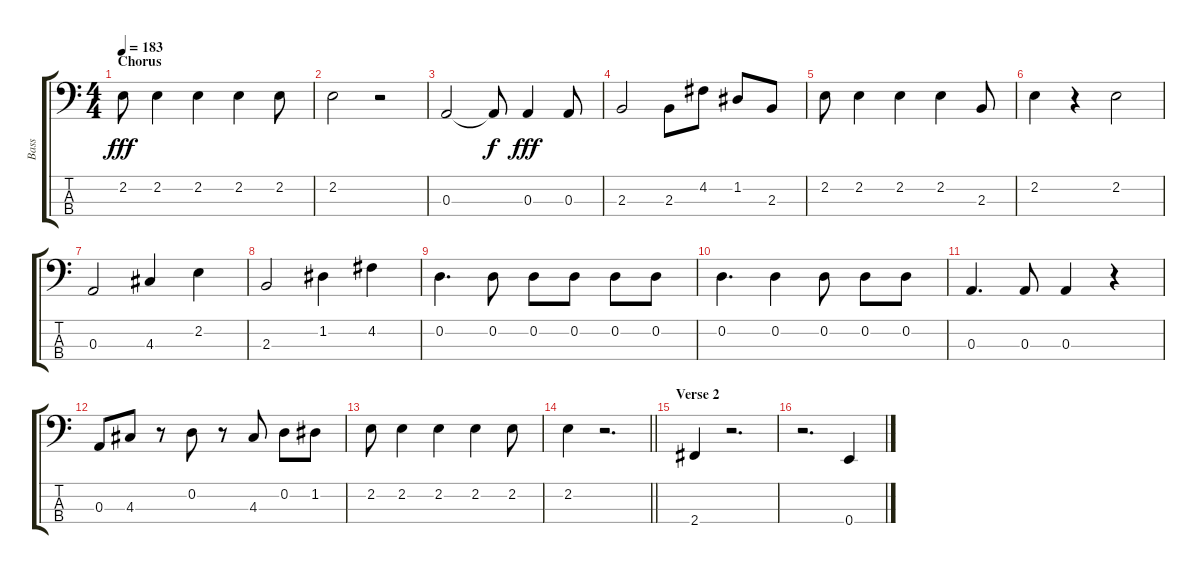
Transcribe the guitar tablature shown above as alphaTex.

\track ("Bass" "Bass") {instrument synthbass2}
\staff {score tabs}
\tuning (G2 D2 A1 E1) {hide}
\ts (4 4)
\section ("" "Chorus")
\tempo 183
\clef f4
\ks c
2.2.8{dy fff} 2.2.4 2.2.4 2.2.4 2.2.8 |
2.2.2 r.2 |
0.3.2 0.3{t}.8{dy f} 0.3.4{dy fff} 0.3.8 |
2.3.2 2.3.8 4.2.8 1.2.8 2.3.8 |
2.2.8 2.2.4 2.2.4 2.2.4 2.3.8 |
2.2.4 r.4 2.2.2 |
0.3.2 4.3.4 2.2.4 |
2.3.2 1.2.4 4.2.4 |
0.2.4{d} 0.2.8 0.2.8 0.2.8 0.2.8 0.2.8 |
0.2.4{d} 0.2.4 0.2.8 0.2.8 0.2.8 |
0.3.4{d} 0.3.8 0.3.4 r.4 |
0.3.8 4.3.8 r.8 0.2.8 r.8 4.3.8 0.2.8 1.2.8 |
2.2.8 2.2.4 2.2.4 2.2.4 2.2.8 |
\barLineRight lightlight
2.2.4 r.2{d} |
\section ("" "Verse 2")
2.4.4 r.2{d} |
r.2{d} 0.4.4
